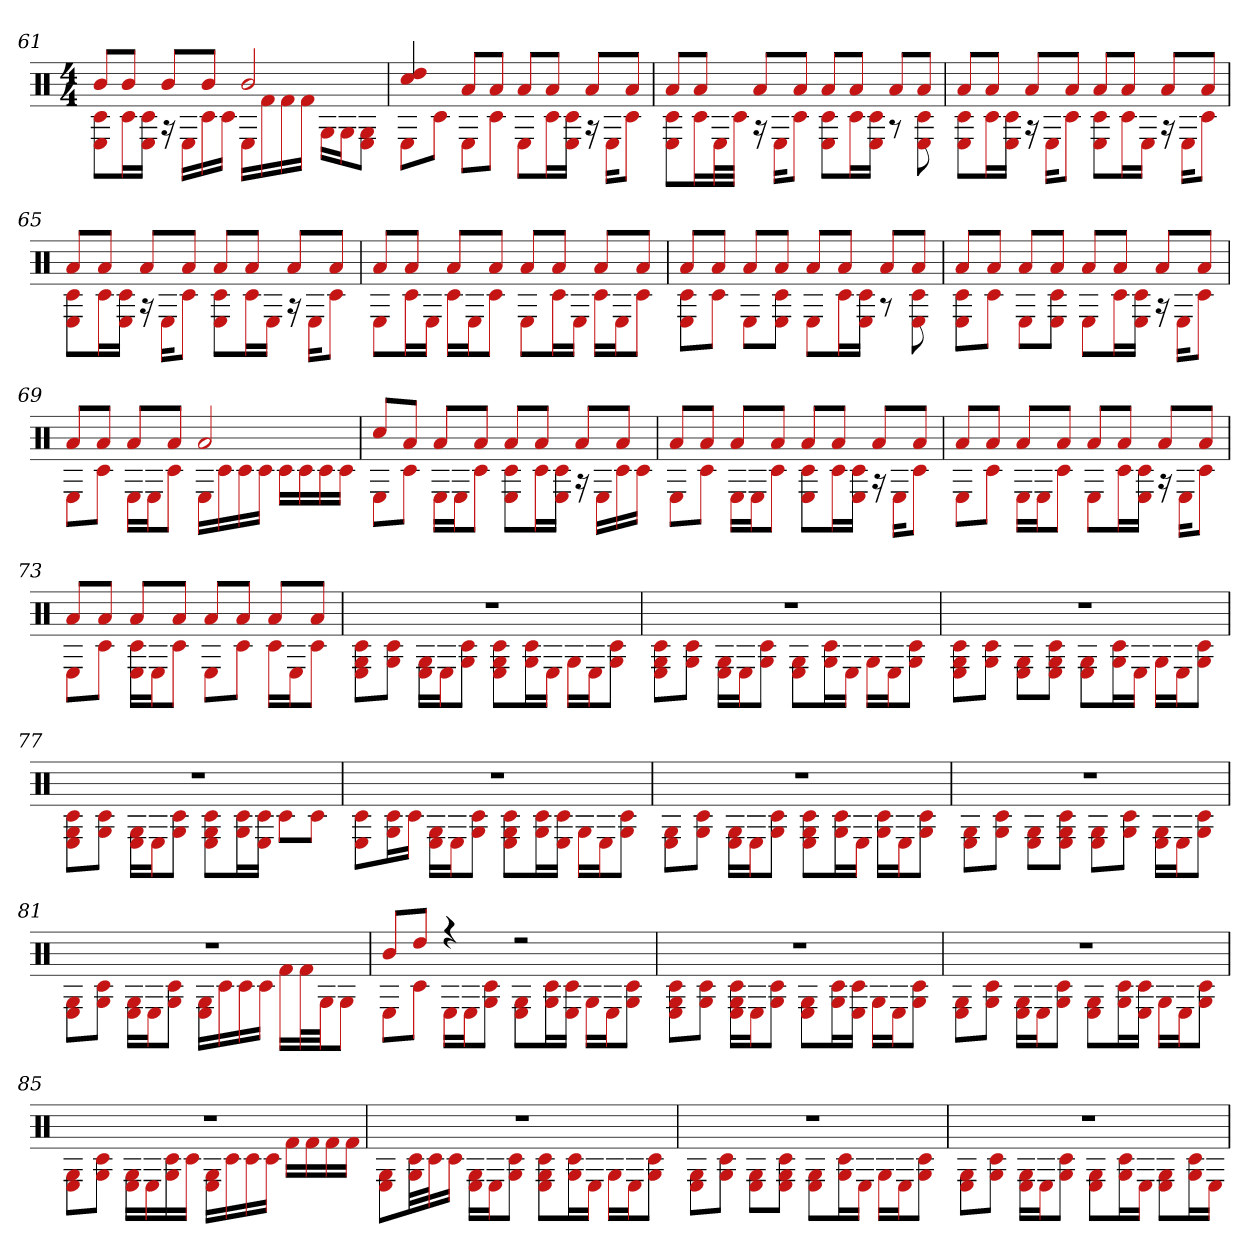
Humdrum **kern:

**kern
*part1
*staff1
*clefX
*k[]
*M4/4
=61
*^
8bL	8c# 8EL
8bJ	16c#L
.	16E 16c#JJ
8bL	16r
.	16ELL
8bJ	16c#
.	16c#JJ
2b	16ELL
.	16f#
.	16f#
.	16f#JJ
.	16GLL
.	16GJ
.	8G 8EJ
=62	=62
4cc# 4dd	8EL
.	8c#J
8aL	8EL
8aJ	8c#J
8aL	8EL
8aJ	16c#L
.	16E 16c#JJ
8aL	16r
.	16EKL
8aJ	8c#J
=63	=63
8aL	8c# 8EL
8aJ	16c#L
.	32EL
.	32c#JJJ
8aL	16r
.	16EKL
8aJ	8c#J
8aL	8c# 8EL
8aJ	16c#L
.	16c# 16EJJ
8aL	8r
8aJ	8E 8c#
=64	=64
8aL	8c# 8EL
8aJ	16c#L
.	16E 16c#JJ
8aL	16r
.	16EKL
8aJ	8c#J
8aL	8c# 8EL
8aJ	16c#L
.	16EJJ
8aL	16r
.	16EKL
8aJ	8c#J
=65	=65
8aL	8E 8c#L
8aJ	16c#L
.	16E 16c#JJ
8aL	16r
.	16EKL
8aJ	8c#J
8aL	8c# 8EL
8aJ	16c#L
.	16EJJ
8aL	16r
.	16EKL
8aJ	8c#J
=66	=66
8aL	8EL
8aJ	16c#L
.	16EJJ
8aL	16c#LL
.	16EJ
8aJ	8c#J
8aL	8EL
8aJ	16c#L
.	16EJJ
8aL	16c#LL
.	16EJ
8aJ	8c#J
=67	=67
8aL	8c# 8EL
8aJ	8c#J
8aL	8EL
8aJ	8E 8c#J
8aL	8EL
8aJ	16c#L
.	16c# 16EJJ
8aL	8r
8aJ	8E 8c#
=68	=68
8aL	8c# 8EL
8aJ	8c#J
8aL	8EL
8aJ	8E 8c#J
8aL	8EL
8aJ	16c#L
.	16E 16c#JJ
8aL	16r
.	16EKL
8aJ	8c#J
=69	=69
8aL	8EL
8aJ	8c#J
8aL	16ELL
.	16EJ
8aJ	8c#J
2a	16ELL
.	16c#
.	16c#
.	16c#JJ
.	16c#LL
.	16c#
.	16c#
.	16c#JJ
=70	=70
8cc#L	8EL
8aJ	8c#J
8aL	16ELL
.	16EJ
8aJ	8c#J
8aL	8c# 8EL
8aJ	16c#L
.	16E 16c#JJ
8aL	16r
.	16ELL
8aJ	16c#
.	16c#JJ
=71	=71
8aL	8EL
8aJ	8c#J
8aL	16ELL
.	16EJ
8aJ	8c#J
8aL	8c# 8EL
8aJ	16c#L
.	16E 16c#JJ
8aL	16r
.	16EKL
8aJ	8c#J
=72	=72
8aL	8EL
8aJ	8c#J
8aL	16ELL
.	16EJ
8aJ	8c#J
8aL	8EL
8aJ	16c#L
.	16E 16c#JJ
8aL	16r
.	16EKL
8aJ	8c#J
=73	=73
8aL	8EL
8aJ	8c#J
8aL	16c# 16ELL
.	16EJ
8aJ	8c#J
8aL	8EL
8aJ	8c#J
8aL	16c#LL
.	16EJ
8aJ	8c#J
=74	=74
1r	8E 8c# 8GL
.	8c# 8GJ
.	16G 16ELL
.	16EJ
.	8c# 8GJ
.	8c# 8G 8EL
.	16c# 16GL
.	16EJJ
.	16GLL
.	16EJ
.	8c# 8GJ
=75	=75
1r	8c# 8E 8GL
.	8c# 8GJ
.	16E 16GLL
.	16EJ
.	8G 8c#J
.	8G 8EL
.	16c# 16GL
.	16EJJ
.	16GLL
.	16EJ
.	8c# 8GJ
=76	=76
1r	8E 8c# 8GL
.	8G 8c#J
.	8E 8GL
.	8E 8G 8c#J
.	8G 8EL
.	16c# 16GL
.	16EJJ
.	16GLL
.	16EJ
.	8c# 8GJ
=77	=77
1r	8c# 8E 8GL
.	8c# 8GJ
.	16E 16GLL
.	16EJ
.	8c# 8GJ
.	8c# 8G 8EL
.	16c# 16GL
.	16E 16c#JJ
.	8c#L
.	8c#J
=78	=78
1r	8c# 8EL
.	16G 16c#L
.	16c#JJ
.	16E 16GLL
.	16EJ
.	8c# 8GJ
.	8c# 8G 8EL
.	16G 16c#L
.	16E 16c#JJ
.	16GLL
.	16EJ
.	8c# 8GJ
=79	=79
1r	8E 8GL
.	8c# 8GJ
.	16E 16GLL
.	16EJ
.	8c# 8GJ
.	8c# 8G 8EL
.	16c# 16GL
.	16EJJ
.	16c# 16GLL
.	16EJ
.	8c# 8GJ
=80	=80
1r	8G 8EL
.	8c# 8GJ
.	8E 8GL
.	8E 8c# 8GJ
.	8E 8GL
.	8c# 8GJ
.	16E 16GLL
.	16EJ
.	8c# 8GJ
=81	=81
1r	8E 8GL
.	8c# 8GJ
.	16G 16ELL
.	16EJ
.	8c# 8GJ
.	16E 16GLL
.	16c#
.	16c#
.	16c#JJ
.	16f#LL
.	32f#L
.	32GJJ
.	8GJ
=82	=82
8bL	8EL
8ddJ	8c#J
4r	16ELL
.	16EJ
.	8c# 8GJ
2r	8G 8EL
.	16c# 16GL
.	16E 16c#JJ
.	16GLL
.	16EJ
.	8c# 8GJ
=83	=83
1r	8c# 8E 8GL
.	8c# 8GJ
.	16c# 16E 16GLL
.	16EJ
.	8c# 8GJ
.	8E 8GL
.	16c# 16GL
.	16E 16c#JJ
.	16GLL
.	16EJ
.	8c# 8GJ
=84	=84
1r	8E 8GL
.	8c# 8GJ
.	16E 16GLL
.	16EJ
.	8c# 8GJ
.	8G 8EL
.	16c# 16GL
.	16E 16c#JJ
.	16GLL
.	16EJ
.	8c# 8GJ
=85	=85
1r	8G 8EL
.	8c# 8GJ
.	16E 16GLL
.	16E
.	16G 16c#
.	16c#JJ
.	16G 16ELL
.	16c#
.	16c#
.	16c#JJ
.	16f#LL
.	16f#
.	16f#
.	16f#JJ
=86	=86
1r	8E 8GL
.	32c# 32GLL
.	32c#J
.	16c#JJ
.	16E 16GLL
.	16EJ
.	8c# 8GJ
.	8c# 8E 8GL
.	16c# 16GL
.	16EJJ
.	16GLL
.	16EJ
.	8c# 8GJ
=87	=87
1r	8E 8GL
.	8c# 8GJ
.	8G 8EL
.	8E 8G 8c#J
.	8G 8EL
.	16c# 16GL
.	16EJJ
.	16GLL
.	16EJ
.	8c# 8GJ
=88	=88
1r	8E 8GL
.	8c# 8GJ
.	16E 16GLL
.	16EJ
.	8c# 8GJ
.	8G 8EL
.	16c# 16GL
.	16EJJ
.	8G 8EL
.	16G 16c#L
.	16EJJ
*v	*v
=
*-
